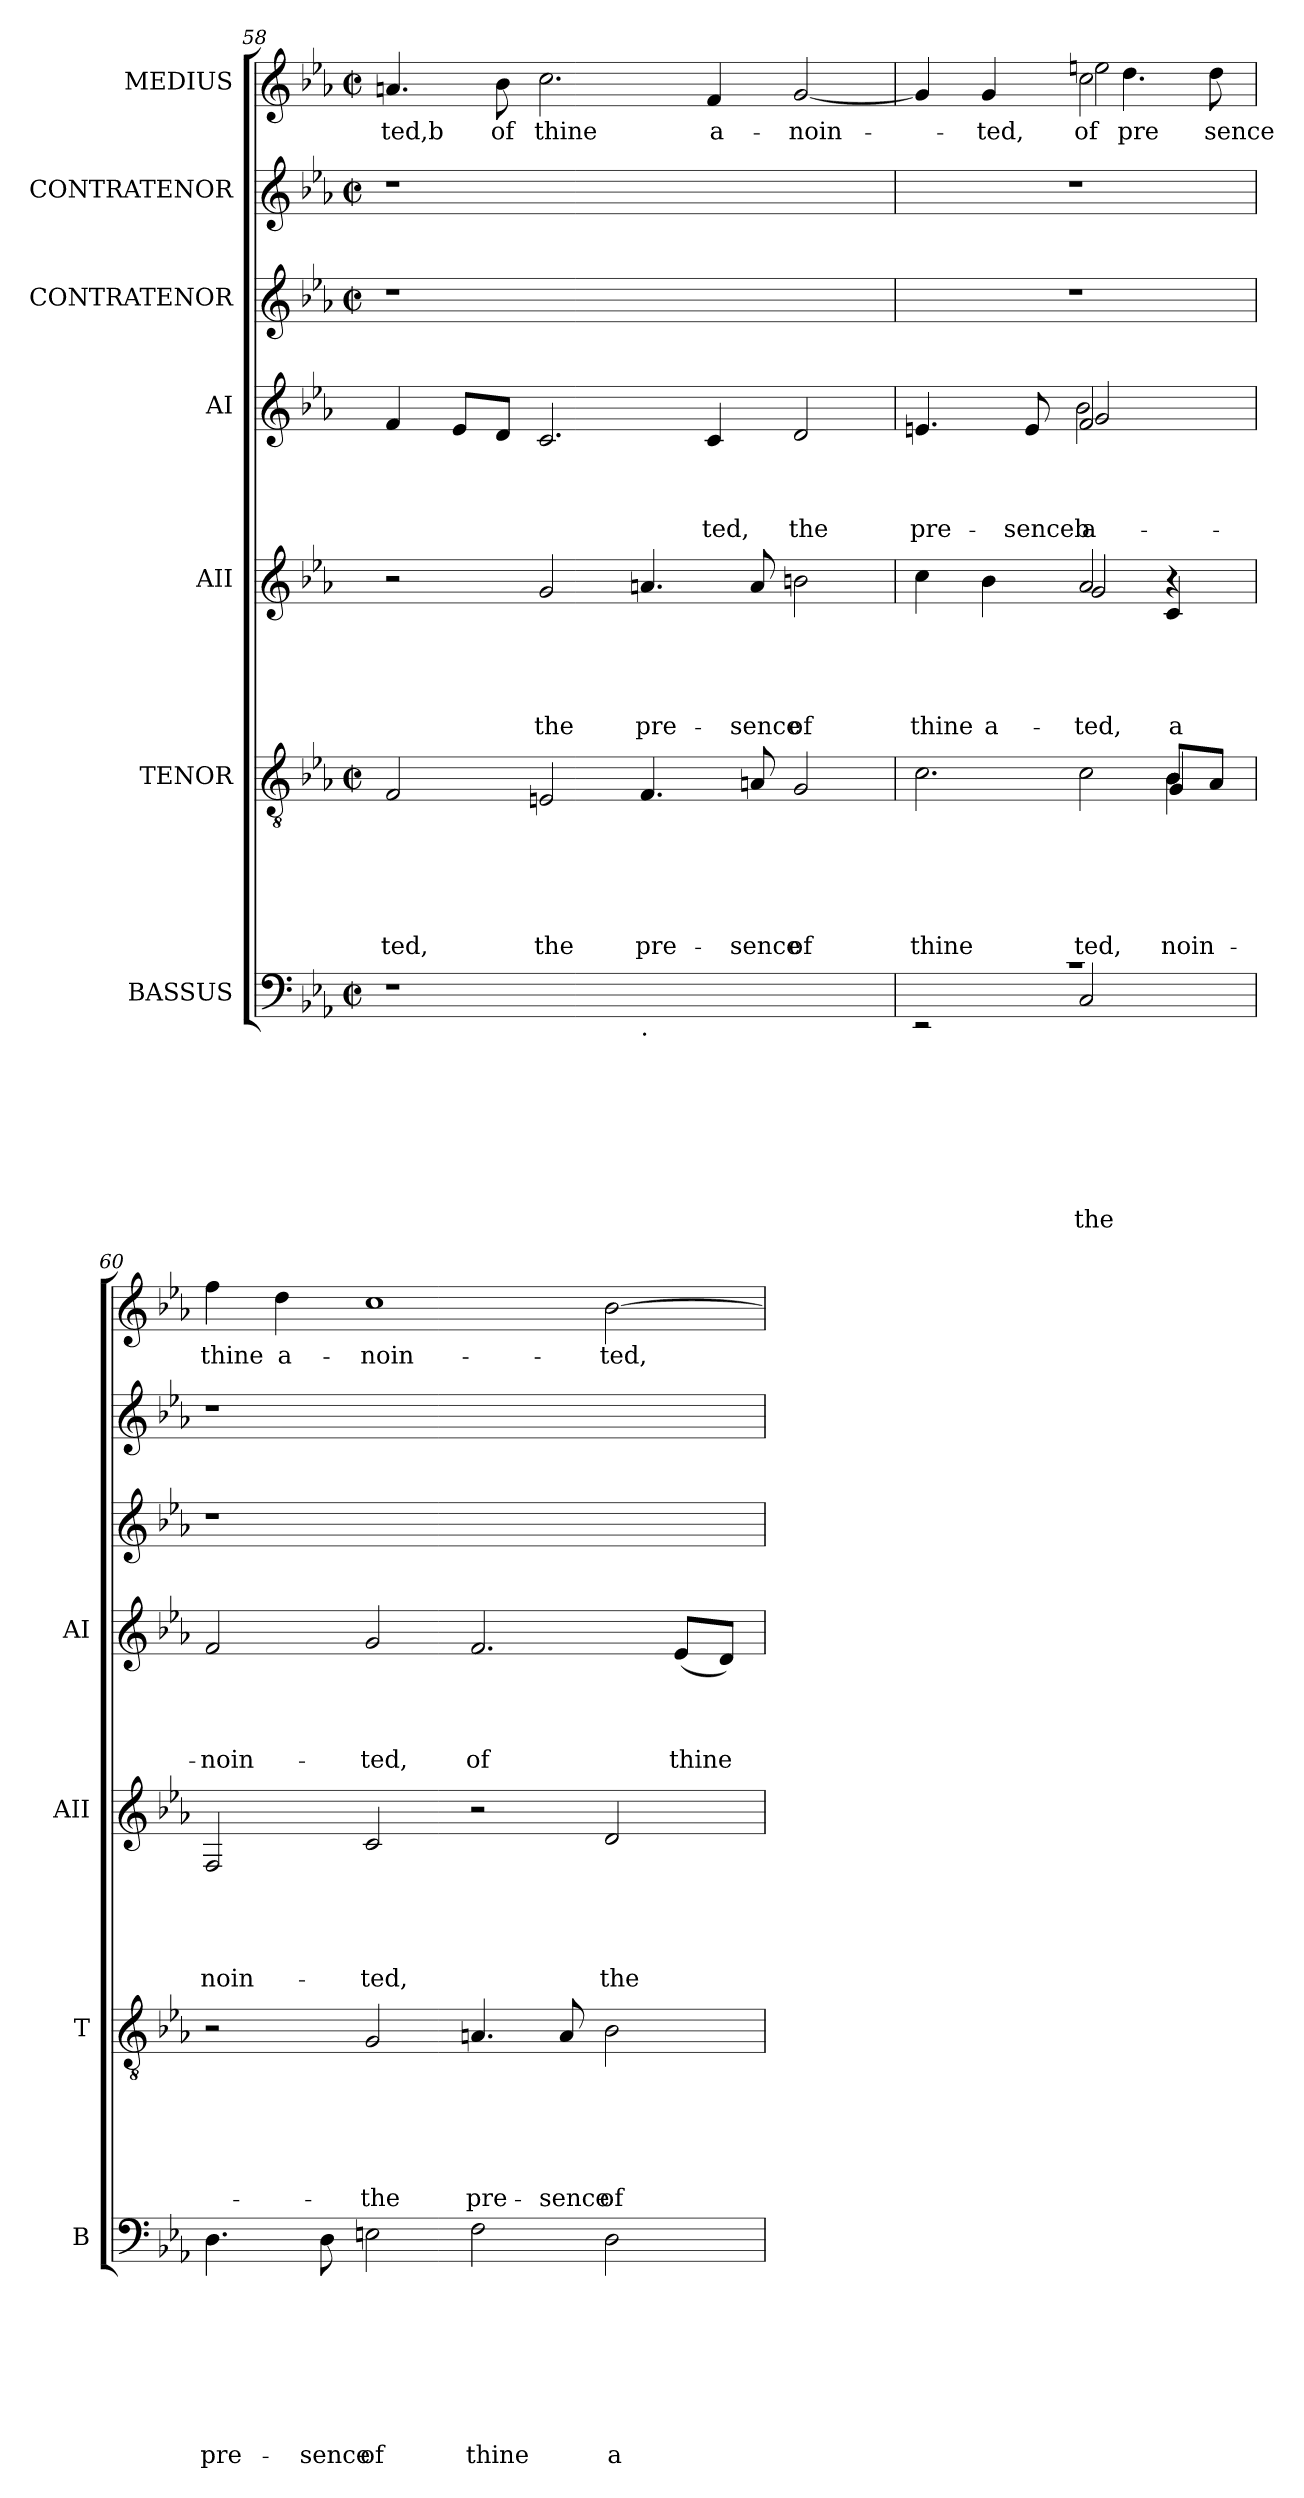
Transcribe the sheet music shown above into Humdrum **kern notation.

**kern	**text	**text	**text	**text	**text	**text	**text	**text	**kern	**text	**text	**text	**text	**text	**text	**kern	**text	**text	**text	**text	**text	**kern	**text	**text	**text	**text	**kern	**kern	**kern	**text
*part7	*part7	*part7	*part7	*part7	*part7	*part7	*part7	*part7	*part6	*part6	*part6	*part6	*part6	*part6	*part6	*part5	*part5	*part5	*part5	*part5	*part5	*part4	*part4	*part4	*part4	*part4	*part3	*part2	*part1	*part1
*staff7	*staff7	*staff7	*staff7	*staff7	*staff7	*staff7	*staff7	*staff7	*staff6	*staff6	*staff6	*staff6	*staff6	*staff6	*staff6	*staff5	*staff5	*staff5	*staff5	*staff5	*staff5	*staff4	*staff4	*staff4	*staff4	*staff4	*staff3	*staff2	*staff1	*staff1
*I"BASSUS	*	*	*	*	*	*	*	*	*I"TENOR	*	*	*	*	*	*	*I"AII	*	*	*	*	*	*I"AI	*	*	*	*	*I"CONTRATENOR	*I"CONTRATENOR	*I"MEDIUS	*
*I'B	*	*	*	*	*	*	*	*	*I'T	*	*	*	*	*	*	*I'AII	*	*	*	*	*	*I'AI	*	*	*	*	*	*	*	*
*clefF4	*	*	*	*	*	*	*	*	*clefGv2	*	*	*	*	*	*	*clefG2	*	*	*	*	*	*clefG2	*	*	*	*	*clefG2	*clefG2	*clefG2	*
*k[b-e-a-]	*	*	*	*	*	*	*	*	*k[b-e-a-]	*	*	*	*	*	*	*k[b-e-a-]	*	*	*	*	*	*k[b-e-a-]	*	*	*	*	*k[b-e-a-]	*k[b-e-a-]	*k[b-e-a-]	*
*E-:	*	*	*	*	*	*	*	*	*E-:	*	*	*	*	*	*	*E-:	*	*	*	*	*	*E-:	*	*	*	*	*E-:	*E-:	*E-:	*
*M2/2	*	*	*	*	*	*	*	*	*M2/2	*	*	*	*	*	*	*	*	*	*	*	*	*	*	*	*	*	*M2/2	*M2/2	*M2/2	*
*met(c|)	*	*	*	*	*	*	*	*	*met(c|)	*	*	*	*	*	*	*	*	*	*	*	*	*	*	*	*	*	*met(c|)	*met(c|)	*met(c|)	*
=58	=58	=58	=58	=58	=58	=58	=58	=58	=58	=58	=58	=58	=58	=58	=58	=58	=58	=58	=58	=58	=58	=58	=58	=58	=58	=58	=58	=58	=58	=58
!	!	!	!	!	!	!	!	!	!	!	!	!	!	!	!LO:LY:b	!	!	!	!	!	!	!	!	!	!	!	!	!	!	!LO:LY:b
1r	.	.	.	.	.	.	.	.	2F/	.	.	.	.	.	-ted,	2r	.	.	.	.	.	4f/	.	.	.	.	1r	1r	4.an/	-ted,b
.	.	.	.	.	.	.	.	.	.	.	.	.	.	.	.	.	.	.	.	.	.	8e-/L	.	.	.	.	.	.	.	.
!	!	!	!	!	!	!	!	!	!	!	!	!	!	!	!	!	!	!	!	!	!	!	!	!	!	!	!	!	!	!LO:LY:b
.	.	.	.	.	.	.	.	.	.	.	.	.	.	.	.	.	.	.	.	.	.	8d/J	.	.	.	.	.	.	8b-\	of
!	!	!	!	!	!	!	!	!	!	!	!	!	!	!	!LO:LY:b	!	!	!	!	!	!LO:LY:b	!	!	!	!	!	!	!	!	!LO:LY:b
.	.	.	.	.	.	.	.	.	2En/	.	.	.	.	.	the	2g/	.	.	.	.	the	2.c/	.	.	.	.	.	.	2.cc\	thine
!LO:TX:b:t=.	!	!	!	!	!	!	!	!	!	!	!	!	!	!	!	!	!	!	!	!	!	!	!	!	!	!	!	!	!	!
!	!	!	!	!	!	!	!	!	!	!	!	!	!	!	!LO:LY:b	!	!	!	!	!	!LO:LY:b	!	!	!	!	!	!	!	!	!
1ryy	.	.	.	.	.	.	.	.	4.F/	.	.	.	.	.	pre-	4.an/	.	.	.	.	pre-	.	.	.	.	.	1ryy	1ryy	.	.
!	!	!	!	!	!	!	!	!	!	!	!	!	!	!	!	!	!	!	!	!	!	!	!	!	!	!LO:LY:b	!	!	!	!LO:LY:b
.	.	.	.	.	.	.	.	.	.	.	.	.	.	.	.	.	.	.	.	.	.	4c/	.	.	.	-ted,	.	.	4f/	a-
!	!	!	!	!	!	!	!	!	!	!	!	!	!	!	!LO:LY:b	!	!	!	!	!	!LO:LY:b	!	!	!	!	!	!	!	!	!
.	.	.	.	.	.	.	.	.	8An/	.	.	.	.	.	-sence	8a/	.	.	.	.	-sence	.	.	.	.	.	.	.	.	.
!	!	!	!	!	!	!	!	!	!	!	!	!	!	!	!LO:LY:b	!	!	!	!	!	!LO:LY:b	!	!	!	!	!LO:LY:b	!	!	!	!LO:LY:b
.	.	.	.	.	.	.	.	.	2G/	.	.	.	.	.	of	2bn\	.	.	.	.	of	2d/	.	.	.	the	.	.	[<2g/	-noin-
=59	=59	=59	=59	=59	=59	=59	=59	=59	=59	=59	=59	=59	=59	=59	=59	=59	=59	=59	=59	=59	=59	=59	=59	=59	=59	=59	=59	=59	=59	=59
*^	*	*	*	*	*	*	*	*	*	*	*	*	*	*	*	*	*	*	*	*	*	*	*	*	*	*	*	*	*	*
!	!	!	!	!	!	!	!	!	!	!	!	!	!	!	!	!LO:LY:b	!	!	!	!	!	!LO:LY:b	!	!	!	!	!LO:LY:b	!	!	!	!
*	*	*	*	*	*	*	*	*	*	*^	*	*	*	*	*	*	*^	*	*	*	*	*	*^	*	*	*	*	*	*	*^	*
*	*	*	*	*	*	*	*	*	*	*	*^	*	*	*	*	*	*	*	*^	*	*	*	*	*	*	*^	*	*	*	*	*	*	*	*^	*
*	*	*	*	*	*	*	*	*	*	*	*	*^	*	*	*	*	*	*	*	*	*^	*	*	*	*	*	*	*	*	*	*	*	*	*	*	*	*	*^	*
1rc	2rEE	.	.	.	.	.	.	.	.	2.c\	2.ryy	2.ryy	2ryy	.	.	.	.	.	thine	4cc\	2ryy	2.ryy	2.ryy	.	.	.	.	thine	4.en/	2ryy	2ryy	.	.	.	pre-	1r	1r	4g/]	2ryy	2..ryy	2ryy	.
!	!	!	!	!	!	!	!	!	!	!	!	!	!	!	!	!	!	!	!	!	!	!	!	!	!	!	!	!LO:LY:b	!	!	!	!	!	!	!	!	!	!	!	!	!	!LO:LY:b
.	.	.	.	.	.	.	.	.	.	.	.	.	.	.	.	.	.	.	.	4b-\	.	.	.	.	.	.	.	a-	.	.	.	.	.	.	.	.	.	4g/	.	.	.	-ted,
!	!	!	!	!	!	!	!	!	!	!	!	!	!	!	!	!	!	!	!	!	!	!	!	!	!	!	!	!	!	!	!	!	!	!	!LO:LY:b:rj	!	!	!	!	!	!	!
.	.	.	.	.	.	.	.	.	.	.	.	.	.	.	.	.	.	.	.	.	.	.	.	.	.	.	.	.	8e/	.	.	.	.	.	-senceb	.	.	.	.	.	.	.
!	!	!	!	!	!	!	!	!	!LO:LY:b	!	!	!	!	!	!	!	!	!	!LO:LY:b	!	!	!	!	!	!	!	!	!LO:LY:b	!	!	!	!	!	!	!	!	!	!	!	!	!	!
!	!	!	!	!	!	!	!	!	!	!	!	!	!	!	!	!	!	!	!	!	!	!	!	!	!	!	!	!LO:LY:b	!	!	!	!	!	!	!LO:LY:b	!	!	!	!	!	!	!
!	!	!	!	!	!	!	!	!	!	!	!	!	!	!	!	!	!	!	!	!	!	!	!	!	!	!	!	!	!	!	!	!	!	!	!LO:LY:b	!	!	!	!	!	!	!
!	!	!	!	!	!	!	!	!	!	!	!	!	!	!	!	!	!	!	!	!	!	!	!	!	!	!	!	!	!	!	!	!	!	!	!LO:LY:b	!	!	!	!	!	!	!LO:LY:b
!	!	!	!	!	!	!	!	!	!	!	!	!	!	!	!	!	!	!	!	!	!	!	!	!	!	!	!	!	!	!	!	!	!	!	!	!	!	!	!	!	!	!LO:LY:b
.	2C/	.	.	.	.	.	.	.	the	.	.	.	2c\	.	.	.	.	.	-ted,	2a-/	2g/	.	.	.	.	.	.	-ted,	2f/	2b-\	2g/	.	.	.	a-	.	.	2cc\	8ryy	.	2een\	of
!	!	!	!	!	!	!	!	!	!	!	!	!	!	!	!	!	!	!	!	!	!	!	!	!	!	!	!	!	!	!	!	!	!	!	!	!	!	!	!	!	!	!LO:LY:b
.	.	.	.	.	.	.	.	.	.	.	.	.	.	.	.	.	.	.	.	.	.	.	.	.	.	.	.	.	.	.	.	.	.	.	.	.	.	.	4.dd\	.	.	pre-
!	!	!	!	!	!	!	!	!	!	!	!	!	!	!	!	!	!	!	!LO:LY:b	!	!	!	!	!	!	!	!	!	!	!	!	!	!	!	!	!	!	!	!	!	!	!
!	!	!	!	!	!	!	!	!	!	!	!	!	!	!	!	!	!	!	!LO:LY:b	!	!	!	!	!	!	!	!	!LO:LY:b	!	!	!	!	!	!	!	!	!	!	!	!	!	!
.	.	.	.	.	.	.	.	.	.	(>8B-/L	4B-\)	4G/	.	.	.	.	.	.	-noin-	.	.	4r	4c/	.	.	.	.	a-	.	.	.	.	.	.	.	.	.	.	.	.	.	.
!	!	!	!	!	!	!	!	!	!	!	!	!	!	!	!	!	!	!	!	!	!	!	!	!	!	!	!	!	!	!	!	!	!	!	!	!	!	!	!	!	!	!LO:LY:b
.	.	.	.	.	.	.	.	.	.	8A-/J	.	.	.	.	.	.	.	.	.	.	.	.	.	.	.	.	.	.	.	.	.	.	.	.	.	.	.	.	.	8dd\	.	-sence
*v	*v	*	*	*	*	*	*	*	*	*	*	*	*	*	*	*	*	*	*	*v	*v	*v	*v	*	*	*	*	*	*v	*v	*v	*	*	*	*	*	*	*	*	*v	*v	*
*	*	*	*	*	*	*	*	*	*v	*v	*v	*v	*	*	*	*	*	*	*	*	*	*	*	*	*	*	*	*	*	*	*	*	*	*	*
!!LO:LB:g=z
=60	=60	=60	=60	=60	=60	=60	=60	=60	=60	=60	=60	=60	=60	=60	=60	=60	=60	=60	=60	=60	=60	=60	=60	=60	=60	=60	=60	=60	=60	=60	=60	=60
!	!	!	!	!	!	!	!	!LO:LY:b	!	!	!	!	!	!	!	!	!	!	!	!	!LO:LY:b	!	!	!	!	!LO:LY:b	!	!	!	!	!	!LO:LY:b
*	*	*	*	*	*	*	*	*	*	*	*	*	*	*	*	*	*	*	*	*	*	*	*	*	*	*	*	*	*v	*v	*v	*
4.D\	.	.	.	.	.	.	.	pre-	2r	.	.	.	.	.	.	2F/	.	.	.	.	-noin-	2f/	.	.	.	-noin-	1r	1r	4ff\	thine
!	!	!	!	!	!	!	!	!	!	!	!	!	!	!	!	!	!	!	!	!	!	!	!	!	!	!	!	!	!	!LO:LY:b
.	.	.	.	.	.	.	.	.	.	.	.	.	.	.	.	.	.	.	.	.	.	.	.	.	.	.	.	.	4dd\	a-
!	!	!	!	!	!	!	!	!LO:LY:b	!	!	!	!	!	!	!	!	!	!	!	!	!	!	!	!	!	!	!	!	!	!
8D\	.	.	.	.	.	.	.	-sence	.	.	.	.	.	.	.	.	.	.	.	.	.	.	.	.	.	.	.	.	.	.
!	!	!	!	!	!	!	!	!LO:LY:b	!	!	!	!	!	!	!LO:LY:b	!	!	!	!	!	!LO:LY:b	!	!	!	!	!LO:LY:b	!	!	!	!LO:LY:b
2En\	.	.	.	.	.	.	.	of	2G/	.	.	.	.	.	the	2c/	.	.	.	.	-ted,	2g/	.	.	.	-ted,	.	.	1cc	-noin-
!	!	!	!	!	!	!	!	!LO:LY:b	!	!	!	!	!	!	!LO:LY:b	!	!	!	!	!	!	!	!	!	!	!LO:LY:b	!	!	!	!
2F\	.	.	.	.	.	.	.	thine	4.An/	.	.	.	.	.	pre-	2r	.	.	.	.	.	2.f/	.	.	.	of	1ryy	1ryy	.	.
!	!	!	!	!	!	!	!	!	!	!	!	!	!	!	!LO:LY:b	!	!	!	!	!	!	!	!	!	!	!	!	!	!	!
.	.	.	.	.	.	.	.	.	8A/	.	.	.	.	.	-sence	.	.	.	.	.	.	.	.	.	.	.	.	.	.	.
!	!	!	!	!	!	!	!	!LO:LY:b	!	!	!	!	!	!	!LO:LY:b	!	!	!	!	!	!LO:LY:b	!	!	!	!	!	!	!	!	!LO:LY:b
2D\	.	.	.	.	.	.	.	a-	2B-\	.	.	.	.	.	of	2d/	.	.	.	.	the	.	.	.	.	.	.	.	[>2b-\	-ted,
!	!	!	!	!	!	!	!	!	!	!	!	!	!	!	!	!	!	!	!	!	!	!	!	!	!	!LO:LY:b	!	!	!	!
.	.	.	.	.	.	.	.	.	.	.	.	.	.	.	.	.	.	.	.	.	.	(<8e-/L	.	.	.	thine	.	.	.	.
.	.	.	.	.	.	.	.	.	.	.	.	.	.	.	.	.	.	.	.	.	.	8d/J)	.	.	.	.	.	.	.	.
=	=	=	=	=	=	=	=	=	=	=	=	=	=	=	=	=	=	=	=	=	=	=	=	=	=	=	=	=	=	=
*-	*-	*-	*-	*-	*-	*-	*-	*-	*-	*-	*-	*-	*-	*-	*-	*-	*-	*-	*-	*-	*-	*-	*-	*-	*-	*-	*-	*-	*-	*-
